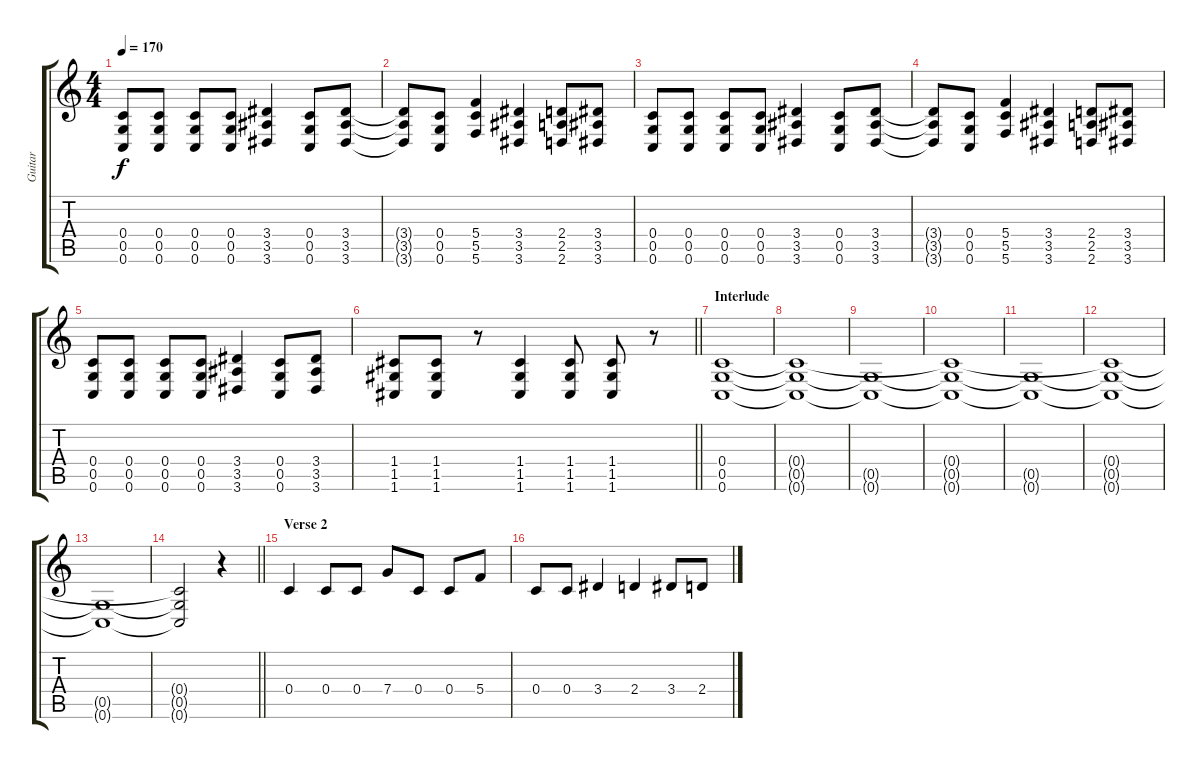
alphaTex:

\track ("Guitar" "Guitar") {instrument overdrivenguitar}
\staff {score tabs}
\tuning (D4 A3 F3 C3 G2 C2) {hide}
\ts (4 4)
\tempo 170
\clef g2
\ks c
(0.4 0.5 0.6).8{dy f} (0.4 0.5 0.6).8 (0.4 0.5 0.6).8 (0.4 0.5 0.6).8 (3.4 3.5 3.6).4 (0.4 0.5 0.6).8 (3.4 3.5 3.6).8 |
(3.4{t} 3.5{t} 3.6{t}).8 (0.4 0.5 0.6).8 (5.4 5.5 5.6).4 (3.4 3.5 3.6).4 (2.4 2.5 2.6).8 (3.4 3.5 3.6).8 |
(0.4 0.5 0.6).8 (0.4 0.5 0.6).8 (0.4 0.5 0.6).8 (0.4 0.5 0.6).8 (3.4 3.5 3.6).4 (0.4 0.5 0.6).8 (3.4 3.5 3.6).8 |
(3.4{t} 3.5{t} 3.6{t}).8 (0.4 0.5 0.6).8 (5.4 5.5 5.6).4 (3.4 3.5 3.6).4 (2.4 2.5 2.6).8 (3.4 3.5 3.6).8 |
(0.4 0.5 0.6).8 (0.4 0.5 0.6).8 (0.4 0.5 0.6).8 (0.4 0.5 0.6).8 (3.4 3.5 3.6).4 (0.4 0.5 0.6).8 (3.4 3.5 3.6).8 |
\barLineRight lightlight
(1.4 1.5 1.6).8 (1.4 1.5 1.6).8 r.8 (1.4 1.5 1.6).4 (1.4 1.5 1.6).8 (1.4 1.5 1.6).8 r.8 |
\section ("" "Interlude")
(0.4 0.5 0.6).1 |
(0.4{t} 0.5{t} 0.6{t}).1 |
(0.5{t} 0.6{t}).1 |
(0.4{t} 0.5{t} 0.6{t}).1 |
(0.5{t} 0.6{t}).1 |
(0.4{t} 0.5{t} 0.6{t}).1 |
(0.5{t} 0.6{t}).1 |
\barLineRight lightlight
(0.4{t} 0.5{t} 0.6{t}).2 r.4 |
\section ("" "Verse 2")
0.4.4 0.4.8 0.4.8 7.4.8 0.4.8 0.4.8 5.4.8 |
0.4.8 0.4.8 3.4.4 2.4.4 3.4.8 2.4.8
